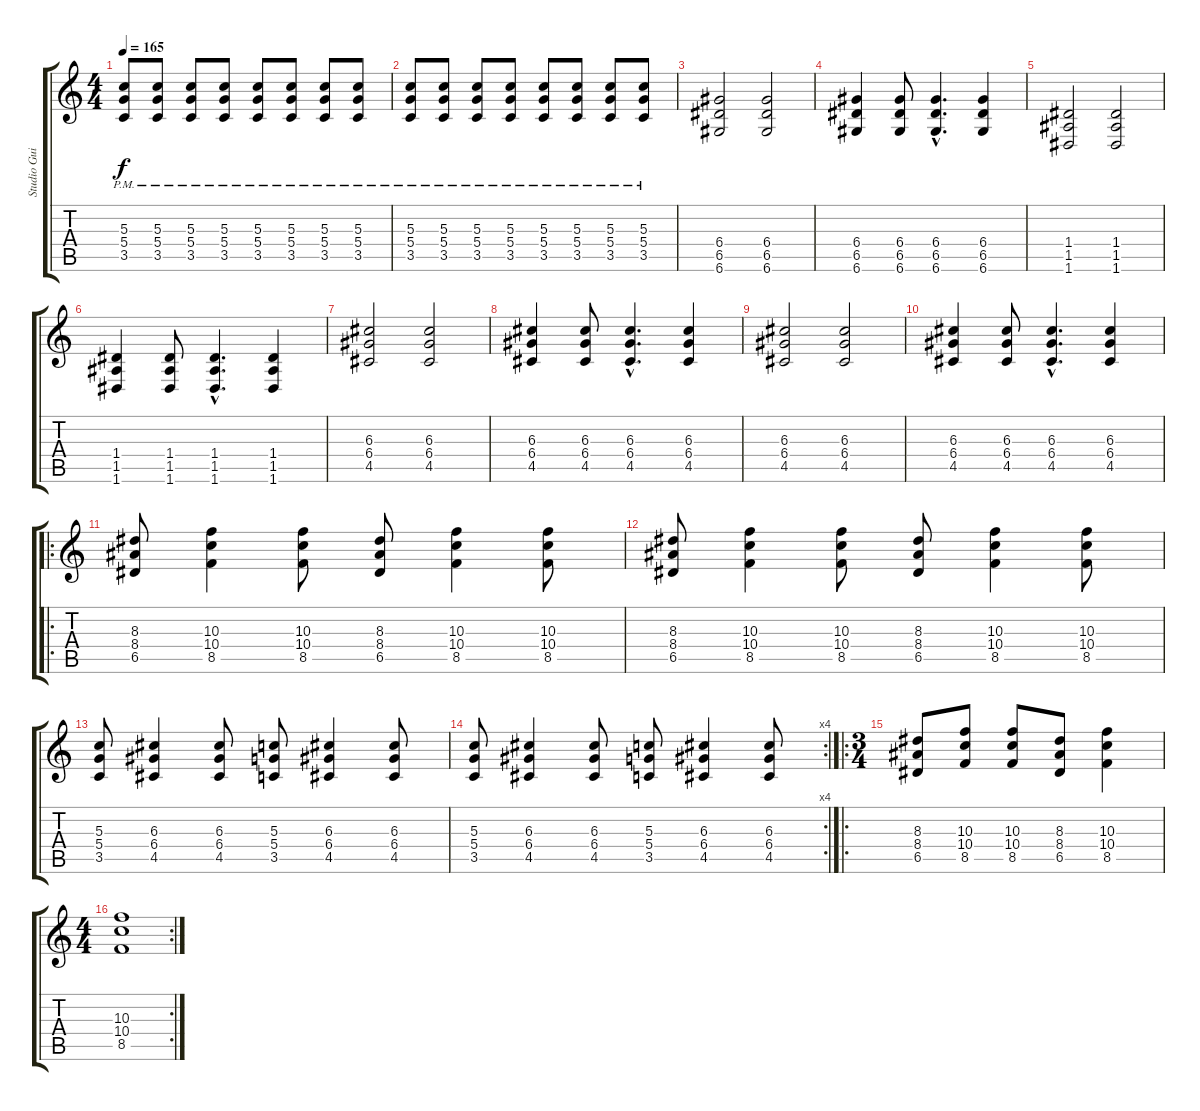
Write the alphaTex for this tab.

\track ("Studio Guitar" "Studio Gui") {instrument overdrivenguitar}
\staff {score tabs}
\tuning (E4 B3 G3 D3 A2 D2) {hide}
\ts (4 4)
\tempo 165
\clef g2
\ks c
(5.3{pm} 5.4 3.5).8{dy f} (5.3{pm} 5.4 3.5).8 (5.3{pm} 5.4 3.5).8 (5.3{pm} 5.4 3.5).8 (5.3{pm} 5.4 3.5).8 (5.3{pm} 5.4 3.5).8 (5.3{pm} 5.4 3.5).8 (5.3{pm} 5.4 3.5).8 |
(5.3{pm} 5.4 3.5).8 (5.3{pm} 5.4 3.5).8 (5.3{pm} 5.4 3.5).8 (5.3{pm} 5.4 3.5).8 (5.3{pm} 5.4 3.5).8 (5.3{pm} 5.4 3.5).8 (5.3{pm} 5.4 3.5).8 (5.3{pm} 5.4 3.5).8 |
(6.4 6.5 6.6).2 (6.4 6.5 6.6).2 |
(6.4 6.5 6.6).4 (6.4 6.5 6.6).8 (6.4{hac} 6.5{hac} 6.6{hac}).4{d} (6.4 6.5 6.6).4 |
(1.4 1.5 1.6).2 (1.4 1.5 1.6).2 |
(1.4 1.5 1.6).4 (1.4 1.5 1.6).8 (1.4{hac} 1.5{hac} 1.6{hac}).4{d} (1.4 1.5 1.6).4 |
(6.3 6.4 4.5).2 (6.3 6.4 4.5).2 |
(6.3 6.4 4.5).4 (6.3 6.4 4.5).8 (6.3{hac} 6.4{hac} 4.5{hac}).4{d} (6.3 6.4 4.5).4 |
(6.3 6.4 4.5).2 (6.3 6.4 4.5).2 |
(6.3 6.4 4.5).4 (6.3 6.4 4.5).8 (6.3{hac} 6.4{hac} 4.5{hac}).4{d} (6.3 6.4 4.5).4 |
\ro
(8.3 8.4 6.5).8 (10.3 10.4 8.5).4 (10.3 10.4 8.5).8 (8.3 8.4 6.5).8 (10.3 10.4 8.5).4 (10.3 10.4 8.5).8 |
(8.3 8.4 6.5).8 (10.3 10.4 8.5).4 (10.3 10.4 8.5).8 (8.3 8.4 6.5).8 (10.3 10.4 8.5).4 (10.3 10.4 8.5).8 |
(5.3 5.4 3.5).8 (6.3 6.4 4.5).4 (6.3 6.4 4.5).8 (5.3 5.4 3.5).8 (6.3 6.4 4.5).4 (6.3 6.4 4.5).8 |
\rc 4
(5.3 5.4 3.5).8 (6.3 6.4 4.5).4 (6.3 6.4 4.5).8 (5.3 5.4 3.5).8 (6.3 6.4 4.5).4 (6.3 6.4 4.5).8 |
\ro
\ts (3 4)
(8.3 8.4 6.5).8 (10.3 10.4 8.5).8 (10.3 10.4 8.5).8 (8.3 8.4 6.5).8 (10.3 10.4 8.5).4 |
\rc 2
\ts (4 4)
(10.3 10.4 8.5).1
